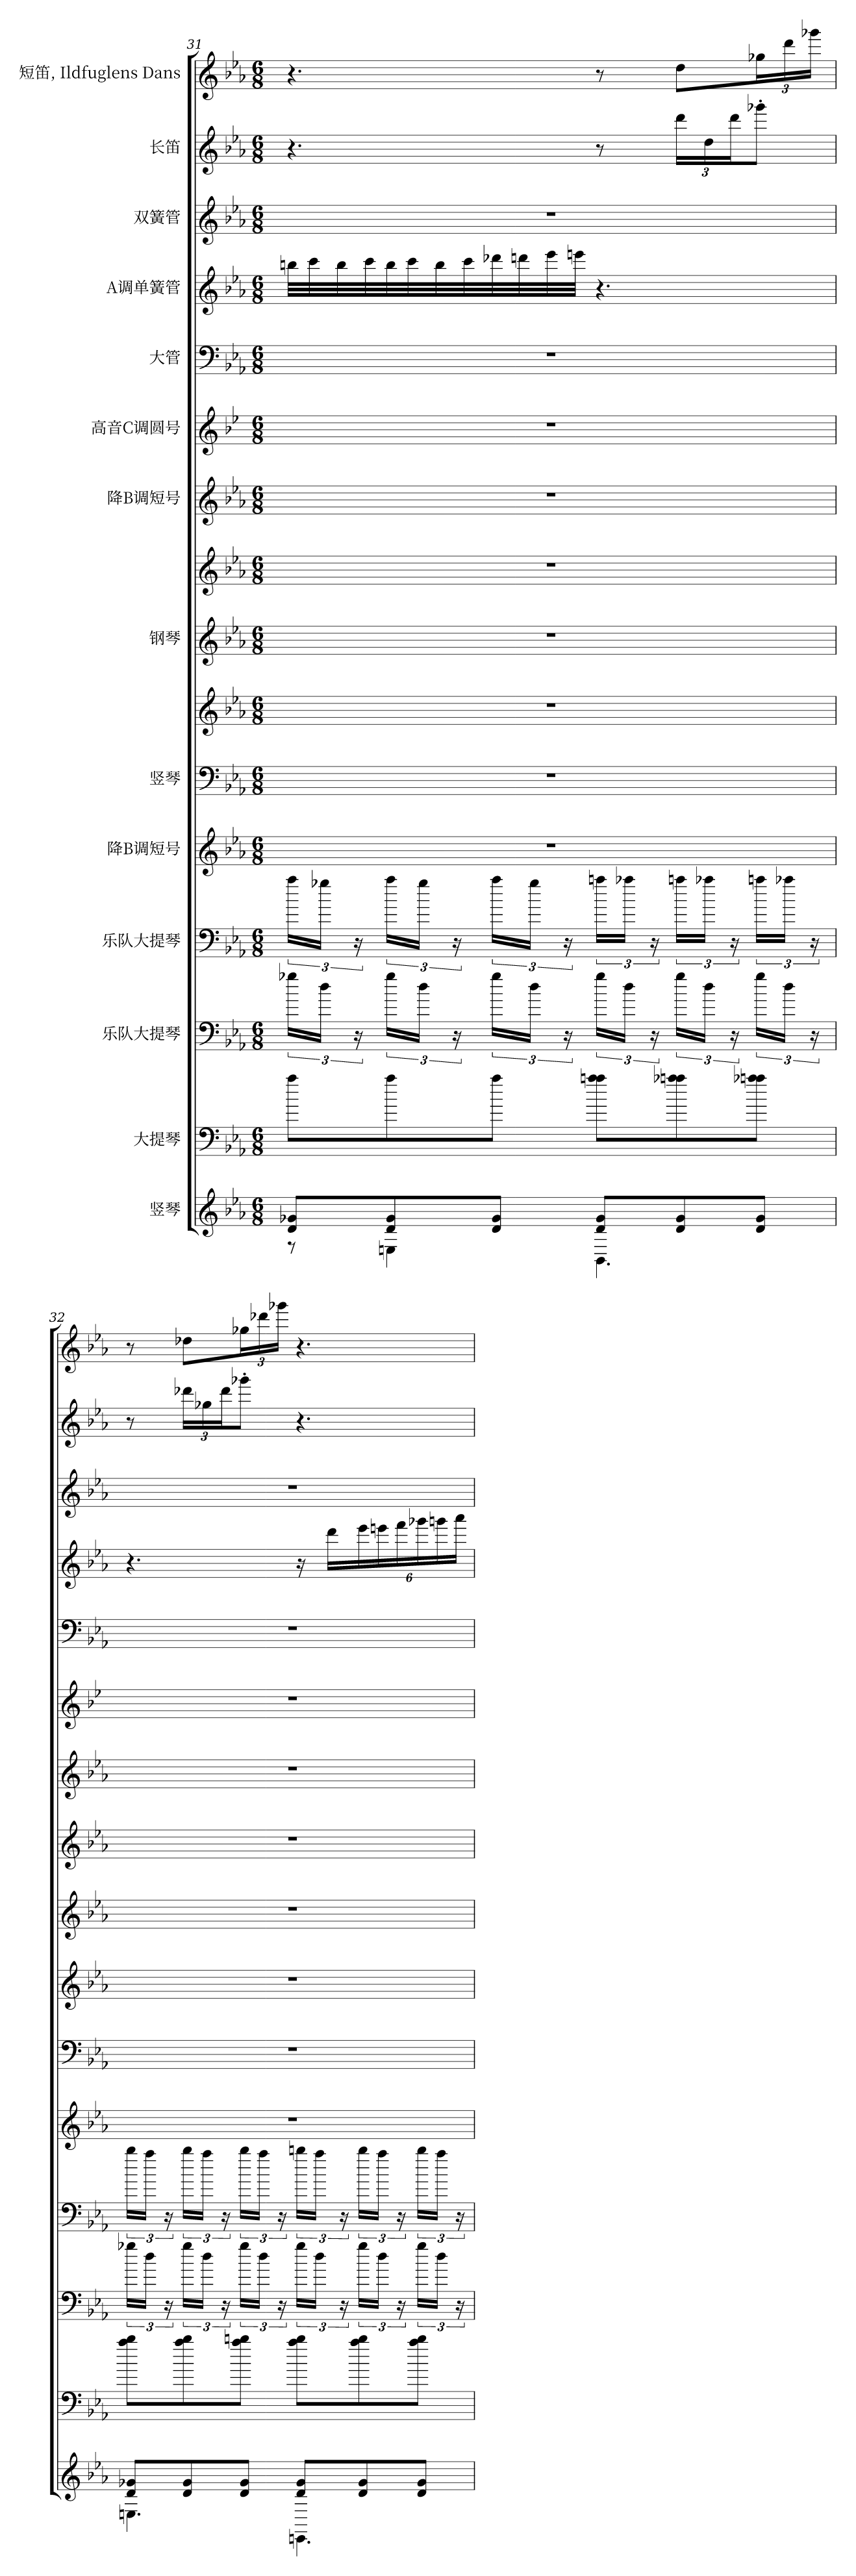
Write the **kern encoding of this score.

**kern	**kern	**kern	**kern	**kern	**kern	**kern	**kern	**kern	**kern	**kern	**kern	**kern	**kern	**kern	**kern
*part14	*part13	*part12	*part11	*part10	*part9	*part9	*part8	*part8	*part7	*part6	*part5	*part4	*part3	*part2	*part1
*staff16	*staff15	*staff14	*staff13	*staff12	*staff11	*staff10	*staff9	*staff8	*staff7	*staff6	*staff5	*staff4	*staff3	*staff2	*staff1
*I"竖琴	*I"大提琴	*I"乐队大提琴	*I"乐队大提琴	*I"降B调短号	*I"竖琴	*	*I"钢琴	*	*I"降B调短号	*I"高音C调圆号	*I"大管	*I"A调单簧管	*I"双簧管	*I"长笛	*I"短笛, Ildfuglens Dans
!!LO:PB:g=z
*clefG2	*clefF4	*clefF4	*clefF4	*clefG2	*clefF4	*clefG2	*clefG2	*clefG2	*clefG2	*clefG2	*clefF4	*clefG2	*clefG2	*clefG2	*clefG2
*	*	*	*	*ITrd1c2	*	*	*	*	*ITrd1c2	*ITrd4c7	*	*ITrd2c3	*	*	*ITrd-7c-12
*k[b-e-a-]	*k[b-e-a-]	*k[b-e-a-]	*k[b-e-a-]	*k[b-e-a-d-g-]	*k[b-e-a-]	*k[b-e-a-]	*k[b-e-a-]	*k[b-e-a-]	*k[b-e-a-d-g-]	*k[b-e-a-]	*k[b-e-a-]	*k[]	*k[b-e-a-]	*k[b-e-a-]	*k[b-e-a-]
*M6/8	*M6/8	*M6/8	*M6/8	*M6/8	*M6/8	*M6/8	*M6/8	*M6/8	*M6/8	*M6/8	*M6/8	*M6/8	*M6/8	*M6/8	*M6/8
=31	=31	=31	=31	=31	=31	=31	=31	=31	=31	=31	=31	=31	=31	=31	=31
*^	*	*	*	*	*	*	*	*	*	*	*	*	*	*	*
8d/ 8g-X/L	8r	8aa-\L	24gg-X\LL	24aa-\LL	2.r	2.r	2.r	2.r	2.r	2.r	2.r	2.r	32gg#X\LLL	2.r	4.r	4.r
.	.	.	.	.	.	.	.	.	.	.	.	.	32aa\	.	.	.
.	.	.	24dd\JJ	24gg-X\JJ	.	.	.	.	.	.	.	.	.	.	.	.
.	.	.	.	.	.	.	.	.	.	.	.	.	32gg#\	.	.	.
.	.	.	24r	24r	.	.	.	.	.	.	.	.	.	.	.	.
.	.	.	.	.	.	.	.	.	.	.	.	.	32aa\	.	.	.
8d/ 8g-/	4En\	8aa-\	24gg-\LL	24aa-\LL	.	.	.	.	.	.	.	.	32gg#\	.	.	.
.	.	.	.	.	.	.	.	.	.	.	.	.	32aa\	.	.	.
.	.	.	24dd\JJ	24gg-\JJ	.	.	.	.	.	.	.	.	.	.	.	.
.	.	.	.	.	.	.	.	.	.	.	.	.	32gg#\	.	.	.
.	.	.	24r	24r	.	.	.	.	.	.	.	.	.	.	.	.
.	.	.	.	.	.	.	.	.	.	.	.	.	32aa\	.	.	.
8d/ 8g-/J	.	8aa-\J	24gg-\LL	24aa-\LL	.	.	.	.	.	.	.	.	32bb-X\	.	.	.
.	.	.	.	.	.	.	.	.	.	.	.	.	32bbn\	.	.	.
.	.	.	24dd\JJ	24gg-\JJ	.	.	.	.	.	.	.	.	.	.	.	.
.	.	.	.	.	.	.	.	.	.	.	.	.	32ccc\	.	.	.
.	.	.	24r	24r	.	.	.	.	.	.	.	.	.	.	.	.
.	.	.	.	.	.	.	.	.	.	.	.	.	32ccc#X\JJJ	.	.	.
8d/ 8g-/L	4.BB-\	8aa-\ 8aan\L	24gg-\LL	24aan\LL	.	.	.	.	.	.	.	.	4.r	.	8r	8r
.	.	.	24dd\JJ	24aa-X\JJ	.	.	.	.	.	.	.	.	.	.	.	.
.	.	.	24r	24r	.	.	.	.	.	.	.	.	.	.	.	.
*	*	*	*	*	*	*	*	*	*	*	*	*	*	*	*Xbrackettup	*
8d/ 8g-/	.	8aa-X\ 8aan\	24gg-\LL	24aan\LL	.	.	.	.	.	.	.	.	.	.	24ddd\LL	8ddd\L
.	.	.	24dd\JJ	24aa-X\JJ	.	.	.	.	.	.	.	.	.	.	24dd\	.
.	.	.	24r	24r	.	.	.	.	.	.	.	.	.	.	24ddd\J	.
*	*	*	*	*	*	*	*	*	*	*	*	*	*	*	*	*Xbrackettup
8d/ 8g-/J	.	8aa-X\ 8aan\J	24gg-\LL	24aan\LL	.	.	.	.	.	.	.	.	.	.	8ggg-X'\J	24ggg-X\L
.	.	.	24dd\JJ	24aa-X\JJ	.	.	.	.	.	.	.	.	.	.	.	24dddd\
.	.	.	24r	24r	.	.	.	.	.	.	.	.	.	.	.	24gggg-X\JJ
!!LO:PB:g=z
=32	=32	=32	=32	=32	=32	=32	=32	=32	=32	=32	=32	=32	=32	=32	=32	=32
8d/ 8g-X/L	4.En\	8aa-\ 8bb-\L	24gg-X\LL	24bb-\LL	2.r	2.r	2.r	2.r	2.r	2.r	2.r	2.r	4.r	2.r	8r	8r
.	.	.	24dd\JJ	24aa-\JJ	.	.	.	.	.	.	.	.	.	.	.	.
.	.	.	24r	24r	.	.	.	.	.	.	.	.	.	.	.	.
8d/ 8g-/	.	8aa-\ 8bb-\	24gg-\LL	24bb-\LL	.	.	.	.	.	.	.	.	.	.	24ddd-X\LL	8ddd-X\L
.	.	.	24dd\JJ	24aa-\JJ	.	.	.	.	.	.	.	.	.	.	24gg-X\	.
.	.	.	24r	24r	.	.	.	.	.	.	.	.	.	.	24ddd-\J	.
8d/ 8g-/J	.	8aa-\ 8bbn\J	24gg-\LL	24bb-\LL	.	.	.	.	.	.	.	.	.	.	8ggg-X'\J	24ggg-X\L
.	.	.	24dd\JJ	24aa-\JJ	.	.	.	.	.	.	.	.	.	.	.	24dddd-X\
.	.	.	24r	24r	.	.	.	.	.	.	.	.	.	.	.	24gggg-X\JJ
8d/ 8g-/L	4.EEn\	8aa-\ 8bb\L	24gg-\LL	24bbn\LL	.	.	.	.	.	.	.	.	16r	.	4.r	4.r
.	.	.	24dd\JJ	24aa-\JJ	.	.	.	.	.	.	.	.	.	.	.	.
.	.	.	.	.	.	.	.	.	.	.	.	.	16bb\LL	.	.	.
.	.	.	24r	24r	.	.	.	.	.	.	.	.	.	.	.	.
*	*	*	*	*	*	*	*	*	*	*	*	*	*Xbrackettup	*	*	*
8d/ 8g-/	.	8aa-\ 8bb\	24gg-\LL	24bb\LL	.	.	.	.	.	.	.	.	24ccc\	.	.	.
.	.	.	24dd\JJ	24aa-\JJ	.	.	.	.	.	.	.	.	24ccc#X\	.	.	.
.	.	.	24r	24r	.	.	.	.	.	.	.	.	24ddd\	.	.	.
8d/ 8g-/J	.	8aa-\ 8bb\J	24gg-\LL	24bb\LL	.	.	.	.	.	.	.	.	24eee-X\	.	.	.
.	.	.	24dd\JJ	24aa-\JJ	.	.	.	.	.	.	.	.	24eeen\	.	.	.
.	.	.	24r	24r	.	.	.	.	.	.	.	.	24fff\JJ	.	.	.
*v	*v	*	*	*	*	*	*	*	*	*	*	*	*	*	*	*
=	=	=	=	=	=	=	=	=	=	=	=	=	=	=	=
*-	*-	*-	*-	*-	*-	*-	*-	*-	*-	*-	*-	*-	*-	*-	*-
